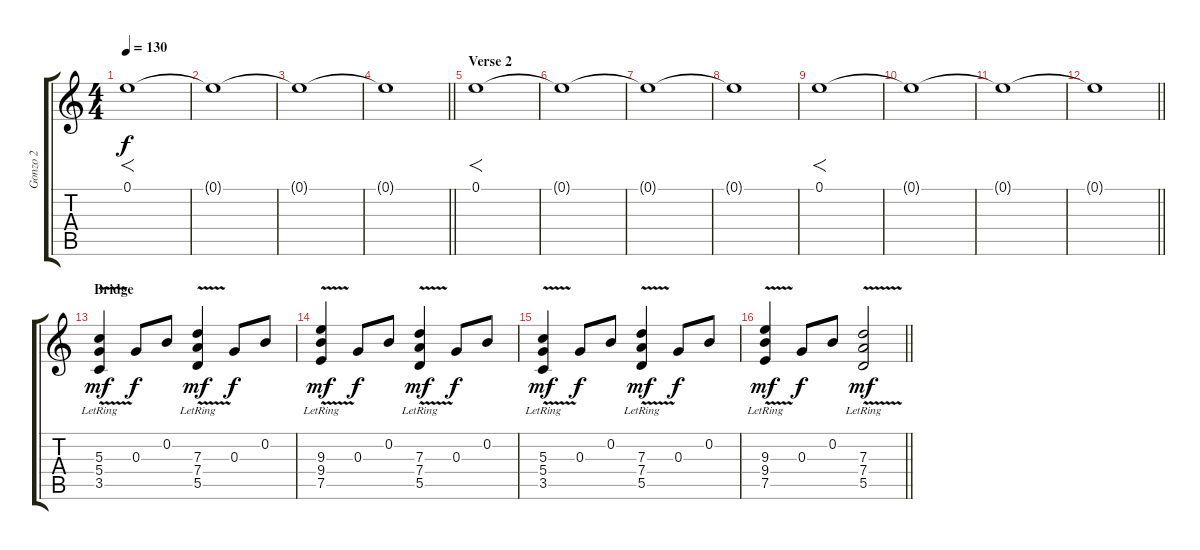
\track ("Gonzo 2" "Gonzo 2") {instrument overdrivenguitar}
\staff {score tabs}
\tuning (E4 B3 G3 D3 A2 E2) {hide}
\ts (4 4)
\tempo 130
\clef g2
\ks c
0.1.1{f dy f} |
0.1{t}.1 |
0.1{t}.1 |
\barLineRight lightlight
0.1{t}.1 |
\section ("" "Verse 2")
0.1.1{f} |
0.1{t}.1 |
0.1{t}.1 |
0.1{t}.1 |
0.1.1{f} |
0.1{t}.1 |
0.1{t}.1 |
\barLineRight lightlight
0.1{t}.1 |
\section ("" "Bridge")
(5.3 5.4{lr} 3.5{v lr}).4{dy mf volume 8 instrument acousticguitarsteel} 0.3.8{dy f} 0.2.8 (7.3 7.4{lr} 5.5{v lr}).4{dy mf} 0.3.8{dy f} 0.2.8 |
(9.3 9.4{lr} 7.5{v lr}).4{dy mf} 0.3.8{dy f} 0.2.8 (7.3 7.4{lr} 5.5{v lr}).4{dy mf} 0.3.8{dy f} 0.2.8 |
(5.3 5.4{lr} 3.5{v lr}).4{dy mf} 0.3.8{dy f} 0.2.8 (7.3 7.4{lr} 5.5{v lr}).4{dy mf} 0.3.8{dy f} 0.2.8 |
\barLineRight lightlight
(9.3 9.4{lr} 7.5{v lr}).4{dy mf} 0.3.8{dy f} 0.2.8 (7.3{v lr} 7.4{v lr} 5.5{v lr}).2{dy mf}
